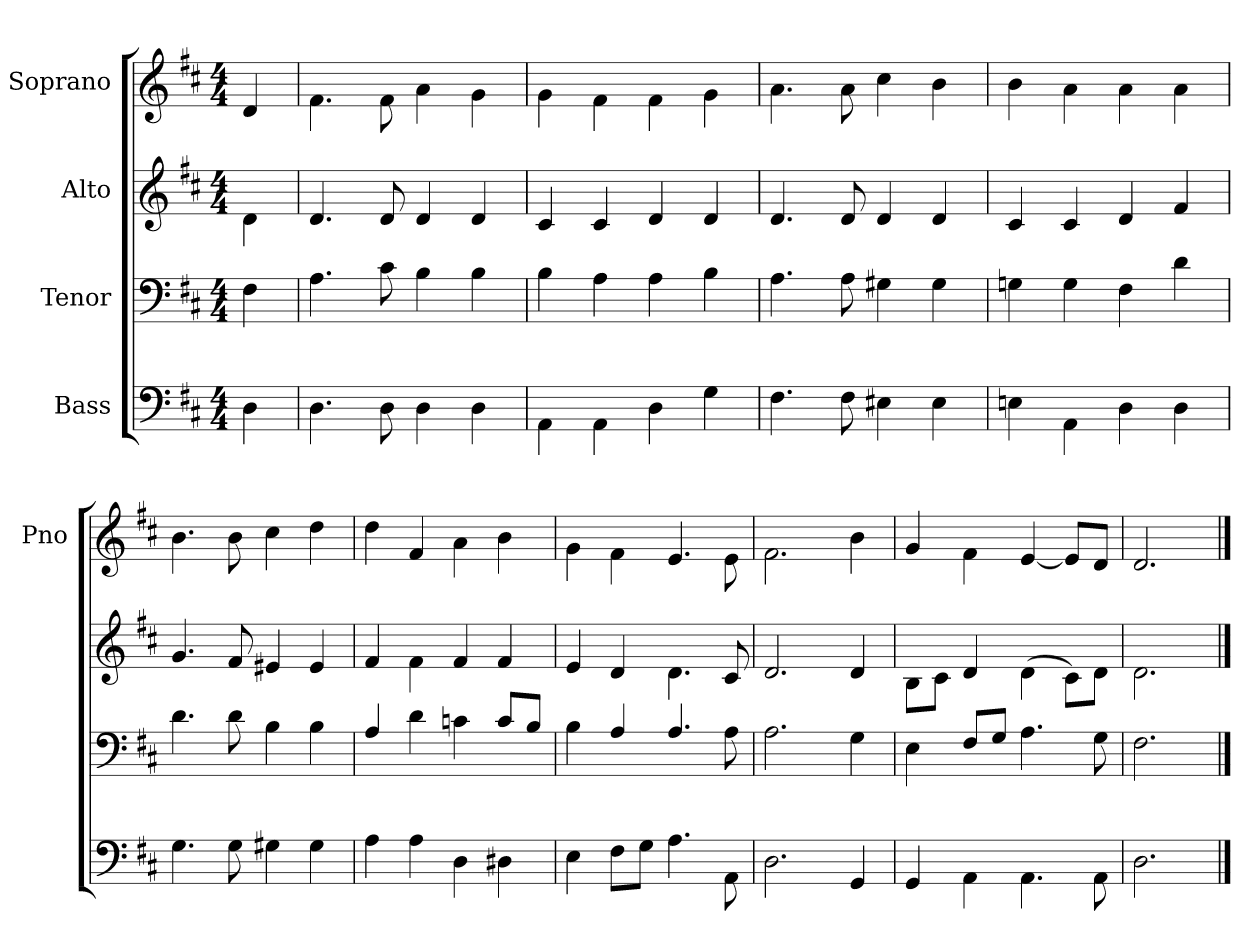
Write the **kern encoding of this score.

**kern	**kern	**kern	**kern
*part4	*part3	*part2	*part1
*staff4	*staff3	*staff2	*staff1
*I"Bass	*I"Tenor	*I"Alto	*I"Soprano
*	*	*	*I'Pno
*clefF4	*clefF4	*clefG2	*clefG2
*k[f#c#]	*k[f#c#]	*k[f#c#]	*k[f#c#]
*D:	*D:	*D:	*D:
*M4/4	*M4/4	*M4/4	*M4/4
=	=	=	=
4D\	4F#\	4d\	4d/
=	=	=	=
4.D\	4.A\	4.d/	4.f#\
8D\	8c#\	8d/	8f#\
4D\	4B\	4d/	4a\
4D\	4B\	4d/	4g\
=	=	=	=
4AA\	4B\	4c#/	4g\
4AA\	4A\	4c#/	4f#\
4D\	4A\	4d/	4f#\
4G\	4B\	4d/	4g\
=	=	=	=
4.F#\	4.A\	4.d/	4.a\
8F#\	8A\	8d/	8a\
4E#X\	4G#X\	4d/	4cc#\
4E#\	4G#\	4d/	4b\
=	=	=	=
4En\	4Gn\	4c#/	4b\
4AA\	4G\	4c#/	4a\
4D\	4F#\	4d/	4a\
4D\	4d\	4f#/	4a\
=	=	=	=
4.G\	4.d\	4.g/	4.b\
8G\	8d\	8f#/	8b\
4G#X\	4B\	4e#X/	4cc#\
4G#\	4B\	4e#/	4dd\
=	=	=	=
4A\	4A/	4f#/	4dd\
4A\	4d\	4f#\	4f#/
4D\	4cn\	4f#/	4a\
4D#X\	8c/L	4f#/	4b\
.	8B/J	.	.
=	=	=	=
4E\	4B\	4e/	4g\
8F#\L	4A/	4d/	4f#\
8G\J	.	.	.
4.A\	4.A/	4.d\	4.e/
8AA\	8A\	8c#/	8e\
=	=	=	=
2.D\	2.A\	2.d/	2.f#\
4GG/	4G\	4d/	4b\
=	=	=	=
4GG/	4E\	8B\L	4g/
.	.	8c#\J	.
4AA\	8F#/L	4d/	4f#\
.	8G/J	.	.
4.AA\	4.A\	(<4d\	[4e/
.	.	8c#\L)	8e/L]
8AA\	8G\	8d\J	8d/J
=	=	=	=
2.D\	2.F#\	2.d\	2.d/
==	==	==	==
*-	*-	*-	*-
